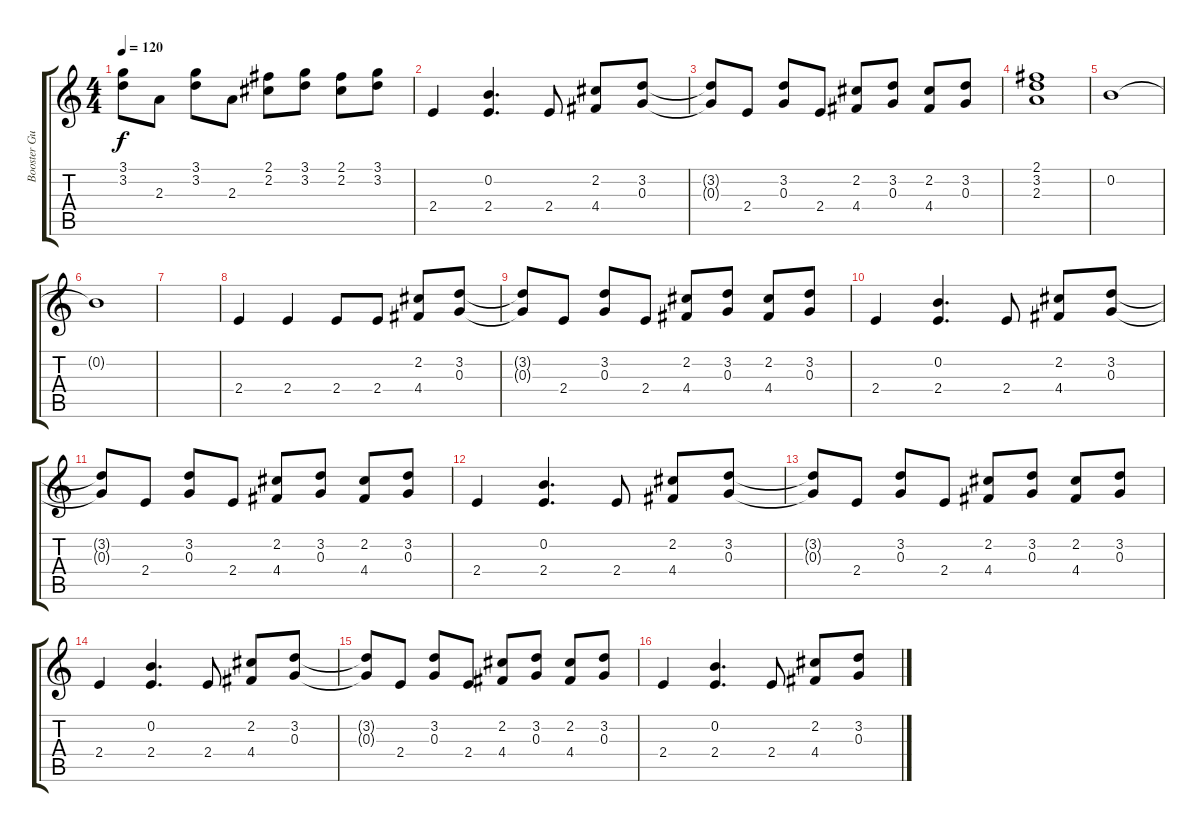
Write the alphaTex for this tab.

\track ("Booster Guitar" "Booster Gu") {instrument overdrivenguitar}
\staff {score tabs}
\tuning (E4 B3 G3 D3 A2 E2) {hide}
\ts (4 4)
\tempo 120
\clef g2
\ks c
(3.1{t} 3.2{t}).8{dy f} 2.3.8 (3.1 3.2).8 2.3.8 (2.1 2.2).8 (3.1 3.2).8 (2.1 2.2).8 (3.1 3.2).8 |
2.4.4 (0.2 2.4).4{d} 2.4.8 (2.2 4.4).8 (3.2 0.3).8 |
(3.2{t} 0.3{t}).8 2.4.8 (3.2 0.3).8 2.4.8 (2.2 4.4).8 (3.2 0.3).8 (2.2 4.4).8 (3.2 0.3).8 |
(2.1 3.2 2.3).1 |
0.2.1 |
0.2{t}.1 |
|
2.4.4 2.4.4 2.4.8 2.4.8 (2.2 4.4).8 (3.2 0.3).8 |
(3.2{t} 0.3{t}).8 2.4.8 (3.2 0.3).8 2.4.8 (2.2 4.4).8 (3.2 0.3).8 (2.2 4.4).8 (3.2 0.3).8 |
2.4.4 (0.2 2.4).4{d} 2.4.8 (2.2 4.4).8 (3.2 0.3).8 |
(3.2{t} 0.3{t}).8 2.4.8 (3.2 0.3).8 2.4.8 (2.2 4.4).8 (3.2 0.3).8 (2.2 4.4).8 (3.2 0.3).8 |
2.4.4 (0.2 2.4).4{d} 2.4.8 (2.2 4.4).8 (3.2 0.3).8 |
(3.2{t} 0.3{t}).8 2.4.8 (3.2 0.3).8 2.4.8 (2.2 4.4).8 (3.2 0.3).8 (2.2 4.4).8 (3.2 0.3).8 |
2.4.4 (0.2 2.4).4{d} 2.4.8 (2.2 4.4).8 (3.2 0.3).8 |
(3.2{t} 0.3{t}).8 2.4.8 (3.2 0.3).8 2.4.8 (2.2 4.4).8 (3.2 0.3).8 (2.2 4.4).8 (3.2 0.3).8 |
2.4.4 (0.2 2.4).4{d} 2.4.8 (2.2 4.4).8 (3.2 0.3).8
